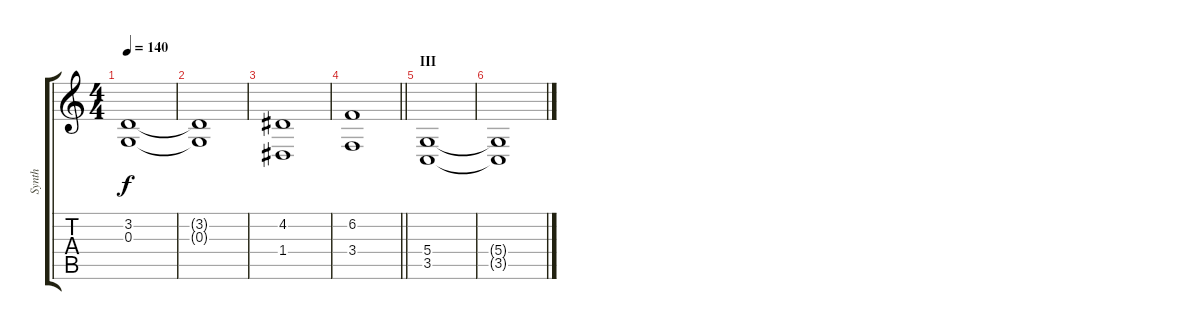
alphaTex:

\track ("Synth" "Synth") {instrument choiraahs}
\staff {score tabs}
\tuning (E4 B3 G3 D3 A2 E2) {hide}
\ts (4 4)
\tempo 140
\clef g2
\ks c
(3.2 0.3).1{dy f} |
(3.2{t} 0.3{t}).1 |
(4.2 1.4).1 |
\barLineRight lightlight
(6.2 3.4).1 |
\section ("" "III")
(5.4 3.5).1 |
(5.4{t} 3.5{t}).1
